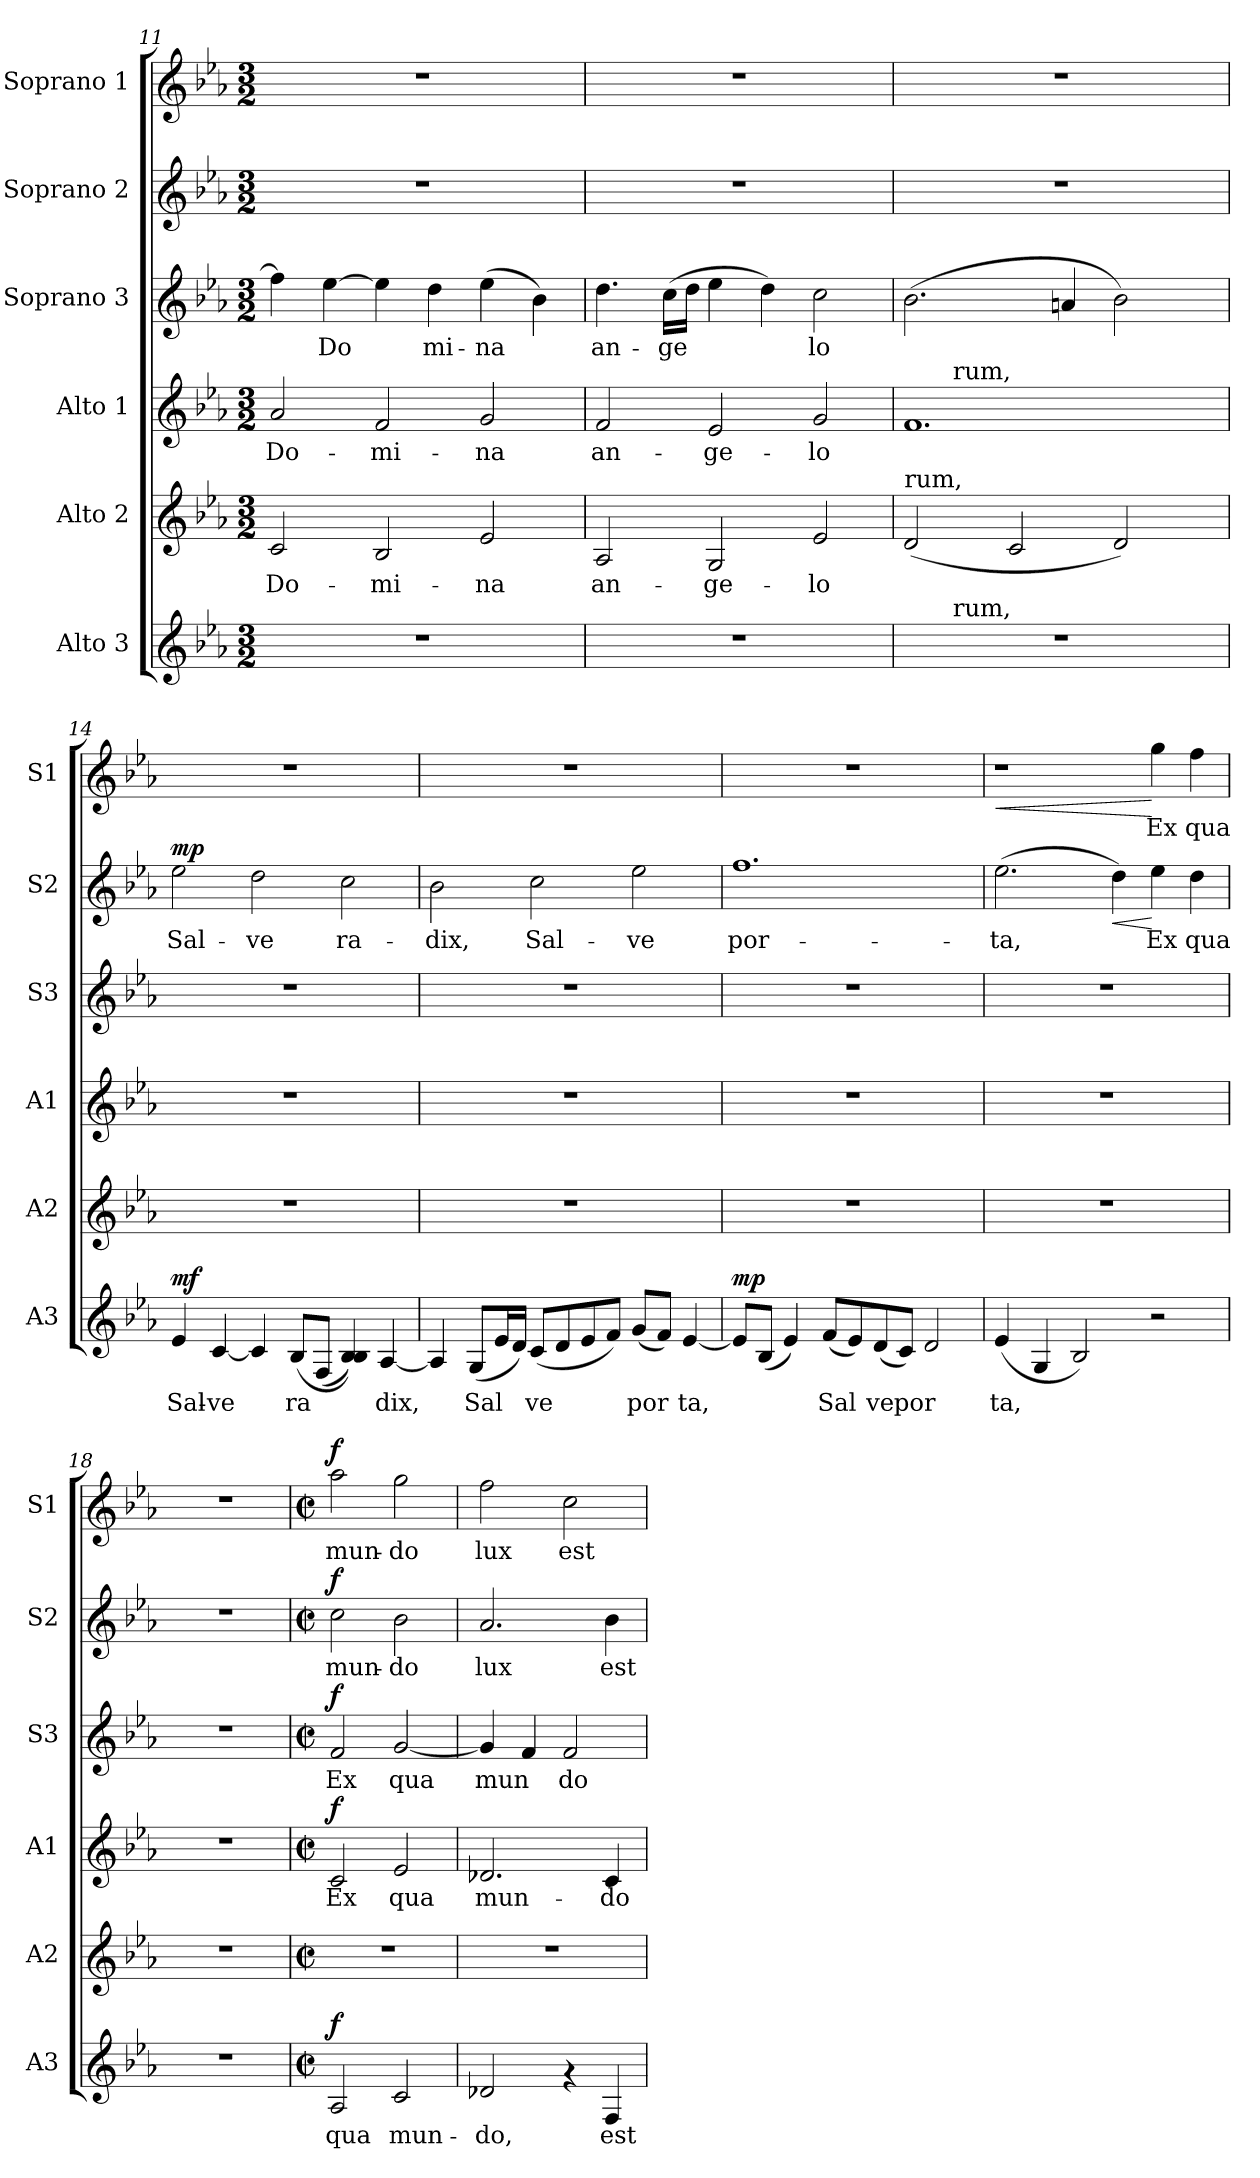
**kern	**text	**dynam	**kern	**text	**kern	**text	**dynam	**kern	**text	**dynam	**kern	**text	**dynam	**kern	**text	**dynam
*part6	*part6	*part6	*part5	*part5	*part4	*part4	*part4	*part3	*part3	*part3	*part2	*part2	*part2	*part1	*part1	*part1
*staff6	*staff6	*staff6	*staff5	*staff5	*staff4	*staff4	*staff4	*staff3	*staff3	*staff3	*staff2	*staff2	*staff2	*staff1	*staff1	*staff1
*I"Alto 3	*	*	*I"Alto 2	*	*I"Alto 1	*	*	*I"Soprano 3	*	*	*I"Soprano 2	*	*	*I"Soprano 1	*	*
*I'A3	*	*	*I'A2	*	*I'A1	*	*	*I'S3	*	*	*I'S2	*	*	*I'S1	*	*
*clefG2	*	*	*clefG2	*	*clefG2	*	*	*clefG2	*	*	*clefG2	*	*	*clefG2	*	*
*k[b-e-a-]	*	*	*k[b-e-a-]	*	*k[b-e-a-]	*	*	*k[b-e-a-]	*	*	*k[b-e-a-]	*	*	*k[b-e-a-]	*	*
*E-:	*	*	*E-:	*	*E-:	*	*	*E-:	*	*	*E-:	*	*	*E-:	*	*
*M3/2	*	*	*M3/2	*	*M3/2	*	*	*M3/2	*	*	*M3/2	*	*	*M3/2	*	*
=11	=11	=11	=11	=11	=11	=11	=11	=11	=11	=11	=11	=11	=11	=11	=11	=11
!	!	!	!	!LO:LY:b:cj	!	!LO:LY:b:cj	!	!	!LO:LY:b:cj	!	!	!	!	!	!	!
1.r	.	.	2c/	Do-	2a-/	Do-	.	4ff\]	.	.	1.r	.	.	1.r	.	.
!	!	!	!	!	!	!	!	!	!LO:LY:b:cj	!	!	!	!	!	!	!
.	.	.	.	.	.	.	.	[>4ee-\	Do-	.	.	.	.	.	.	.
!	!	!	!	!LO:LY:b:cj	!	!LO:LY:b:cj	!	!	!LO:LY:b:cj	!	!	!	!	!	!	!
.	.	.	2B-/	-mi-	2f/	-mi-	.	4ee-\]	--	.	.	.	.	.	.	.
!	!	!	!	!	!	!	!	!	!LO:LY:b:cj	!	!	!	!	!	!	!
.	.	.	.	.	.	.	.	4dd\	-mi-	.	.	.	.	.	.	.
!	!	!	!	!LO:LY:b:cj	!	!LO:LY:b:cj	!	!	!LO:LY:b:cj	!	!	!	!	!	!	!
.	.	.	2e-/	-na	2g/	-na	.	(>4ee-\	-na	.	.	.	.	.	.	.
!	!	!	!	!	!	!	!	!	!LO:LY:b:cj	!	!	!	!	!	!	!
.	.	.	.	.	.	.	.	4b-\)	.	.	.	.	.	.	.	.
=12	=12	=12	=12	=12	=12	=12	=12	=12	=12	=12	=12	=12	=12	=12	=12	=12
!	!	!	!	!LO:LY:b:cj	!	!LO:LY:b:cj	!	!	!LO:LY:b:cj	!	!	!	!	!	!	!
1.r	.	.	2A-/	an-	2f/	an-	.	4.dd\	an-	.	1.r	.	.	1.r	.	.
!	!	!	!	!	!	!	!	!	!LO:LY:b:cj	!	!	!	!	!	!	!
.	.	.	.	.	.	.	.	(>16cc\L	-ge-	.	.	.	.	.	.	.
!	!	!	!	!	!	!	!	!	!LO:LY:b:cj	!	!	!	!	!	!	!
.	.	.	.	.	.	.	.	16dd\J	--	.	.	.	.	.	.	.
!	!	!	!	!LO:LY:b:cj	!	!LO:LY:b:cj	!	!	!LO:LY:b:cj	!	!	!	!	!	!	!
.	.	.	2G/	-ge-	2e-/	-ge-	.	4ee-\	--	.	.	.	.	.	.	.
!	!	!	!	!	!	!	!	!	!LO:LY:b:cj	!	!	!	!	!	!	!
.	.	.	.	.	.	.	.	4dd\)	--	.	.	.	.	.	.	.
!	!	!	!	!LO:LY:b:cj	!	!LO:LY:b:cj	!	!	!LO:LY:b:cj	!	!	!	!	!	!	!
.	.	.	2e-/	-lo-	2g/	-lo-	.	2cc\	-lo-	.	.	.	.	.	.	.
!!LO:PB:g=z
=13	=13	=13	=13	=13	=13	=13	=13	=13	=13	=13	=13	=13	=13	=13	=13	=13
!	!	!	!LO:TX:a:t=rum,	!	!	!	!	!	!	!	!	!	!	!	!	!
!	!	!	!	!LO:LY:b:cj	!	!LO:LY:b:cj	!	!	!LO:LY:b:cj	!	!	!	!	!	!	!
*^	*	*	*	*	*^	*	*	*	*	*	*	*	*	*	*	*
1.r	8..ryy	.	.	(<2d/	--	1.f	8..ryy	--	.	(>2.b-\	--	.	1.r	.	.	1.r	.	.
!	!	!	!	!	!	!	!LO:TX:a:t=rum,	!	!	!	!	!	!	!	!	!	!	!
!	!LO:TX:a:t=rum,	!	!	!	!	!	!	!	!	!	!	!	!	!	!	!	!	!
.	1ryy	.	.	.	.	.	1ryy	.	.	.	.	.	.	.	.	.	.	.
!	!	!	!	!	!LO:LY:b:cj	!	!	!	!	!	!	!	!	!	!	!	!	!
.	.	.	.	2c/	--	.	.	.	.	.	.	.	.	.	.	.	.	.
!	!	!	!	!	!	!	!	!	!	!	!LO:LY:b:cj	!	!	!	!	!	!	!
.	.	.	.	.	.	.	.	.	.	4an/	--	.	.	.	.	.	.	.
!	!	!	!	!	!LO:LY:b:cj	!	!	!	!	!	!LO:LY:b:cj	!	!	!	!	!	!	!
.	.	.	.	2d/)	--	.	.	.	.	2b-\)	--	.	.	.	.	.	.	.
.	4ryy	.	.	.	.	.	4ryy	.	.	.	.	.	.	.	.	.	.	.
.	32ryy	.	.	.	.	.	32ryy	.	.	.	.	.	.	.	.	.	.	.
=14	=14	=14	=14	=14	=14	=14	=14	=14	=14	=14	=14	=14	=14	=14	=14	=14	=14	=14
!	!	!LO:LY:b:cj	!LO:DY:a	!	!	!	!	!	!	!	!	!	!	!LO:LY:b:cj	!LO:DY:a	!	!	!
*v	*v	*	*	*	*	*v	*v	*	*	*	*	*	*	*	*	*	*	*
4e-/	Sal-	mf	1.r	.	1.r	.	.	1.r	.	.	2ee-\	Sal-	mp	1.r	.	.
!	!LO:LY:b:cj	!	!	!	!	!	!	!	!	!	!	!	!	!	!	!
[<4c/	-ve	.	.	.	.	.	.	.	.	.	.	.	.	.	.	.
!	!LO:LY:b:cj	!	!	!	!	!	!	!	!	!	!	!LO:LY:b:cj	!	!	!	!
4c/]	.	.	.	.	.	.	.	.	.	.	2dd\	-ve	.	.	.	.
!	!LO:LY:b:cj	!	!	!	!	!	!	!	!	!	!	!	!	!	!	!
(>8B-/L	ra-	.	.	.	.	.	.	.	.	.	.	.	.	.	.	.
!	!LO:LY:b:cj	!	!	!	!	!	!	!	!	!	!	!	!	!	!	!
(<8F/J	--	.	.	.	.	.	.	.	.	.	.	.	.	.	.	.
!	!LO:LY:b:cj	!	!	!	!	!	!	!	!	!	!	!LO:LY:b:cj	!	!	!	!
4B-/ 4B-/))	--	.	.	.	.	.	.	.	.	.	2cc\	ra-	.	.	.	.
!	!LO:LY:b:cj	!	!	!	!	!	!	!	!	!	!	!	!	!	!	!
[<4A-/	-dix,	.	.	.	.	.	.	.	.	.	.	.	.	.	.	.
=15	=15	=15	=15	=15	=15	=15	=15	=15	=15	=15	=15	=15	=15	=15	=15	=15
!	!LO:LY:b:cj	!	!	!	!	!	!	!	!	!	!	!LO:LY:b:cj	!	!	!	!
4A-/]	.	.	1.r	.	1.r	.	.	1.r	.	.	2b-\	-dix,	.	1.r	.	.
!	!LO:LY:b:cj	!	!	!	!	!	!	!	!	!	!	!	!	!	!	!
(<8G/L	Sal-	.	.	.	.	.	.	.	.	.	.	.	.	.	.	.
!	!LO:LY:b:cj	!	!	!	!	!	!	!	!	!	!	!	!	!	!	!
16e-/	--	.	.	.	.	.	.	.	.	.	.	.	.	.	.	.
!	!LO:LY:b:cj	!	!	!	!	!	!	!	!	!	!	!	!	!	!	!
16d/J)	--	.	.	.	.	.	.	.	.	.	.	.	.	.	.	.
!	!LO:LY:b:cj	!	!	!	!	!	!	!	!	!	!	!LO:LY:b:cj	!	!	!	!
(<8c/L	-ve	.	.	.	.	.	.	.	.	.	2cc\	Sal-	.	.	.	.
!	!LO:LY:b:cj	!	!	!	!	!	!	!	!	!	!	!	!	!	!	!
8d/	.	.	.	.	.	.	.	.	.	.	.	.	.	.	.	.
!	!LO:LY:b:cj	!	!	!	!	!	!	!	!	!	!	!	!	!	!	!
8e-/	.	.	.	.	.	.	.	.	.	.	.	.	.	.	.	.
!	!LO:LY:b:cj	!	!	!	!	!	!	!	!	!	!	!	!	!	!	!
8f/J)	.	.	.	.	.	.	.	.	.	.	.	.	.	.	.	.
!	!LO:LY:b:cj	!	!	!	!	!	!	!	!	!	!	!LO:LY:b:cj	!	!	!	!
(<8g/L	por-	.	.	.	.	.	.	.	.	.	2ee-\	-ve	.	.	.	.
!	!LO:LY:b:cj	!	!	!	!	!	!	!	!	!	!	!	!	!	!	!
8f/J)	--	.	.	.	.	.	.	.	.	.	.	.	.	.	.	.
!	!LO:LY:b:cj	!	!	!	!	!	!	!	!	!	!	!	!	!	!	!
[<4e-/	-ta,	.	.	.	.	.	.	.	.	.	.	.	.	.	.	.
=16	=16	=16	=16	=16	=16	=16	=16	=16	=16	=16	=16	=16	=16	=16	=16	=16
!	!LO:LY:b:cj	!LO:DY:b	!	!	!	!	!	!	!	!	!	!LO:LY:b:cj	!	!	!	!
8e-/L]	.	mp	1.r	.	1.r	.	.	1.r	.	.	1.ff	por-	.	1.r	.	.
!	!LO:LY:b:cj	!	!	!	!	!	!	!	!	!	!	!	!	!	!	!
(<8B-/J	.	.	.	.	.	.	.	.	.	.	.	.	.	.	.	.
!	!LO:LY:b:cj	!	!	!	!	!	!	!	!	!	!	!	!	!	!	!
4e-/)	.	.	.	.	.	.	.	.	.	.	.	.	.	.	.	.
!	!LO:LY:b:cj	!	!	!	!	!	!	!	!	!	!	!	!	!	!	!
(<8f/L	Sal-	.	.	.	.	.	.	.	.	.	.	.	.	.	.	.
!	!LO:LY:b:cj	!	!	!	!	!	!	!	!	!	!	!	!	!	!	!
8e-/)	--	.	.	.	.	.	.	.	.	.	.	.	.	.	.	.
!	!LO:LY:b:cj	!	!	!	!	!	!	!	!	!	!	!	!	!	!	!
(<8d/	-ve	.	.	.	.	.	.	.	.	.	.	.	.	.	.	.
!	!LO:LY:b:cj	!	!	!	!	!	!	!	!	!	!	!	!	!	!	!
8c/J)	por-	.	.	.	.	.	.	.	.	.	.	.	.	.	.	.
!	!LO:LY:b:cj	!	!	!	!	!	!	!	!	!	!	!	!	!	!	!
2d/	--	.	.	.	.	.	.	.	.	.	.	.	.	.	.	.
=17	=17	=17	=17	=17	=17	=17	=17	=17	=17	=17	=17	=17	=17	=17	=17	=17
!	!LO:LY:b:cj	!	!	!	!	!	!	!	!	!	!	!LO:LY:b:cj	!	!	!	!LO:HP:b
(<4e-/	-ta,	.	1.r	.	1.r	.	.	1.r	.	.	(>2.ee-\	-ta,	.	1r	.	<
!	!LO:LY:b:cj	!	!	!	!	!	!	!	!	!	!	!	!	!	!	!
4G/	.	.	.	.	.	.	.	.	.	.	.	.	.	.	.	.
!	!LO:LY:b:cj	!	!	!	!	!	!	!	!	!	!	!	!	!	!	!
2B-/)	.	.	.	.	.	.	.	.	.	.	.	.	.	.	.	.
!	!	!	!	!	!	!	!	!	!	!	!	!LO:LY:b:cj	!LO:HP:b	!	!	!
.	.	.	.	.	.	.	.	.	.	.	4dd\)	.	<	.	.	.
!	!	!	!	!	!	!	!	!	!	!	!	!LO:LY:b:cj	!	!	!LO:LY:b:cj	!
2r	.	.	.	.	.	.	.	.	.	.	4ee-\	Ex	[	4gg\	Ex	[
!	!	!	!	!	!	!	!	!	!	!	!	!LO:LY:b:cj	!	!	!LO:LY:b:cj	!
.	.	.	.	.	.	.	.	.	.	.	4dd\	qua	.	4ff\	qua	.
=18	=18	=18	=18	=18	=18	=18	=18	=18	=18	=18	=18	=18	=18	=18	=18	=18
1.r	.	.	1.r	.	1.r	.	.	1.r	.	.	1.r	.	.	1.r	.	.
!!LO:PB:g=z
=19	=19	=19	=19	=19	=19	=19	=19	=19	=19	=19	=19	=19	=19	=19	=19	=19
*M2/2	*	*	*M2/2	*	*M2/2	*	*	*M2/2	*	*	*M2/2	*	*	*M2/2	*	*
*met(c|)	*	*	*met(c|)	*	*met(c|)	*	*	*met(c|)	*	*	*met(c|)	*	*	*met(c|)	*	*
!	!LO:LY:b:cj	!LO:DY:a	!	!	!	!LO:LY:b:cj	!LO:DY:a	!	!LO:LY:b:cj	!LO:DY:a	!	!LO:LY:b:cj	!LO:DY:a	!	!LO:LY:b:cj	!LO:DY:a
2A-/	qua	f	1r	.	2c/	-Ex	f	2f/	-Ex	f	2cc\	mun-	f	2aa-\	mun-	f
!	!LO:LY:b:cj	!	!	!	!	!LO:LY:b:cj	!	!	!LO:LY:b:cj	!	!	!LO:LY:b:cj	!	!	!LO:LY:b:cj	!
2c/	mun-	.	.	.	2e-/	qua	.	[<2g/	qua	.	2b-\	-do	.	2gg\	-do	.
=20	=20	=20	=20	=20	=20	=20	=20	=20	=20	=20	=20	=20	=20	=20	=20	=20
!	!LO:LY:b:cj	!	!	!	!	!LO:LY:b:cj	!	!	!LO:LY:b:cj	!	!	!LO:LY:b:cj	!	!	!LO:LY:b:cj	!
2d-X/	-do,	.	1r	.	2.d-X/	mun-	.	4g/]	mun-	.	2.a-/	lux	.	2ff\	lux	.
!	!	!	!	!	!	!	!	!	!LO:LY:b:cj	!	!	!	!	!	!	!
.	.	.	.	.	.	.	.	4f/	--	.	.	.	.	.	.	.
!	!	!	!	!	!	!	!	!	!LO:LY:b:cj	!	!	!	!	!	!LO:LY:b:cj	!
4rf	.	.	.	.	.	.	.	2f/	-do	.	.	.	.	2cc\	est	.
!	!LO:LY:b:cj	!	!	!	!	!LO:LY:b:cj	!	!	!	!	!	!LO:LY:b:cj	!	!	!	!
4F/	est	.	.	.	4c/	-do	.	.	.	.	4b-\	est	.	.	.	.
=	=	=	=	=	=	=	=	=	=	=	=	=	=	=	=	=
*-	*-	*-	*-	*-	*-	*-	*-	*-	*-	*-	*-	*-	*-	*-	*-	*-
